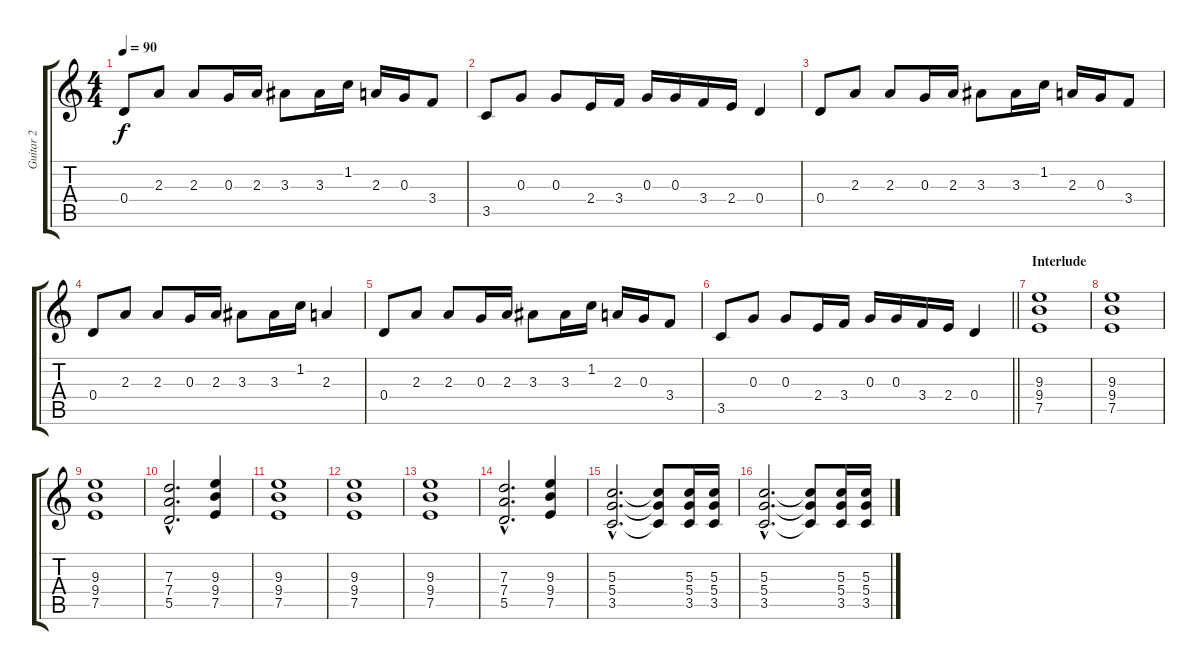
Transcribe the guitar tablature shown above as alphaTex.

\track ("Guitar 2" "Guitar 2") {instrument overdrivenguitar}
\staff {score tabs}
\tuning (E4 B3 G3 D3 A2 E2) {hide}
\ts (4 4)
\tempo 90
\clef g2
\ks c
0.4.8{dy f} 2.3.8 2.3.8 0.3.16 2.3.16 3.3.8 3.3.16 1.2.16 2.3.16 0.3.16 3.4.8 |
3.5.8 0.3.8 0.3.8 2.4.16 3.4.16 0.3.16 0.3.16 3.4.16 2.4.16 0.4.4 |
0.4.8 2.3.8 2.3.8 0.3.16 2.3.16 3.3.8 3.3.16 1.2.16 2.3.16 0.3.16 3.4.8 |
0.4.8 2.3.8 2.3.8 0.3.16 2.3.16 3.3.8 3.3.16 1.2.16 2.3.4 |
0.4.8 2.3.8 2.3.8 0.3.16 2.3.16 3.3.8 3.3.16 1.2.16 2.3.16 0.3.16 3.4.8 |
\barLineRight lightlight
3.5.8 0.3.8 0.3.8 2.4.16 3.4.16 0.3.16 0.3.16 3.4.16 2.4.16 0.4.4 |
\section ("" "Interlude")
(9.3 9.4 7.5).1 |
(9.3 9.4 7.5).1 |
(9.3 9.4 7.5).1 |
(7.3{hac} 7.4{hac} 5.5{hac}).2{d} (9.3 9.4 7.5).4 |
(9.3 9.4 7.5).1 |
(9.3 9.4 7.5).1 |
(9.3 9.4 7.5).1 |
(7.3{hac} 7.4{hac} 5.5{hac}).2{d} (9.3 9.4 7.5).4 |
(5.3{hac} 5.4{hac} 3.5{hac}).2{d} (5.3{t} 5.4{t} 3.5{t}).8 (5.3 5.4 3.5).16 (5.3 5.4 3.5).16 |
(5.3{hac} 5.4{hac} 3.5{hac}).2{d} (5.3{t} 5.4{t} 3.5{t}).8 (5.3 5.4 3.5).16 (5.3 5.4 3.5).16
